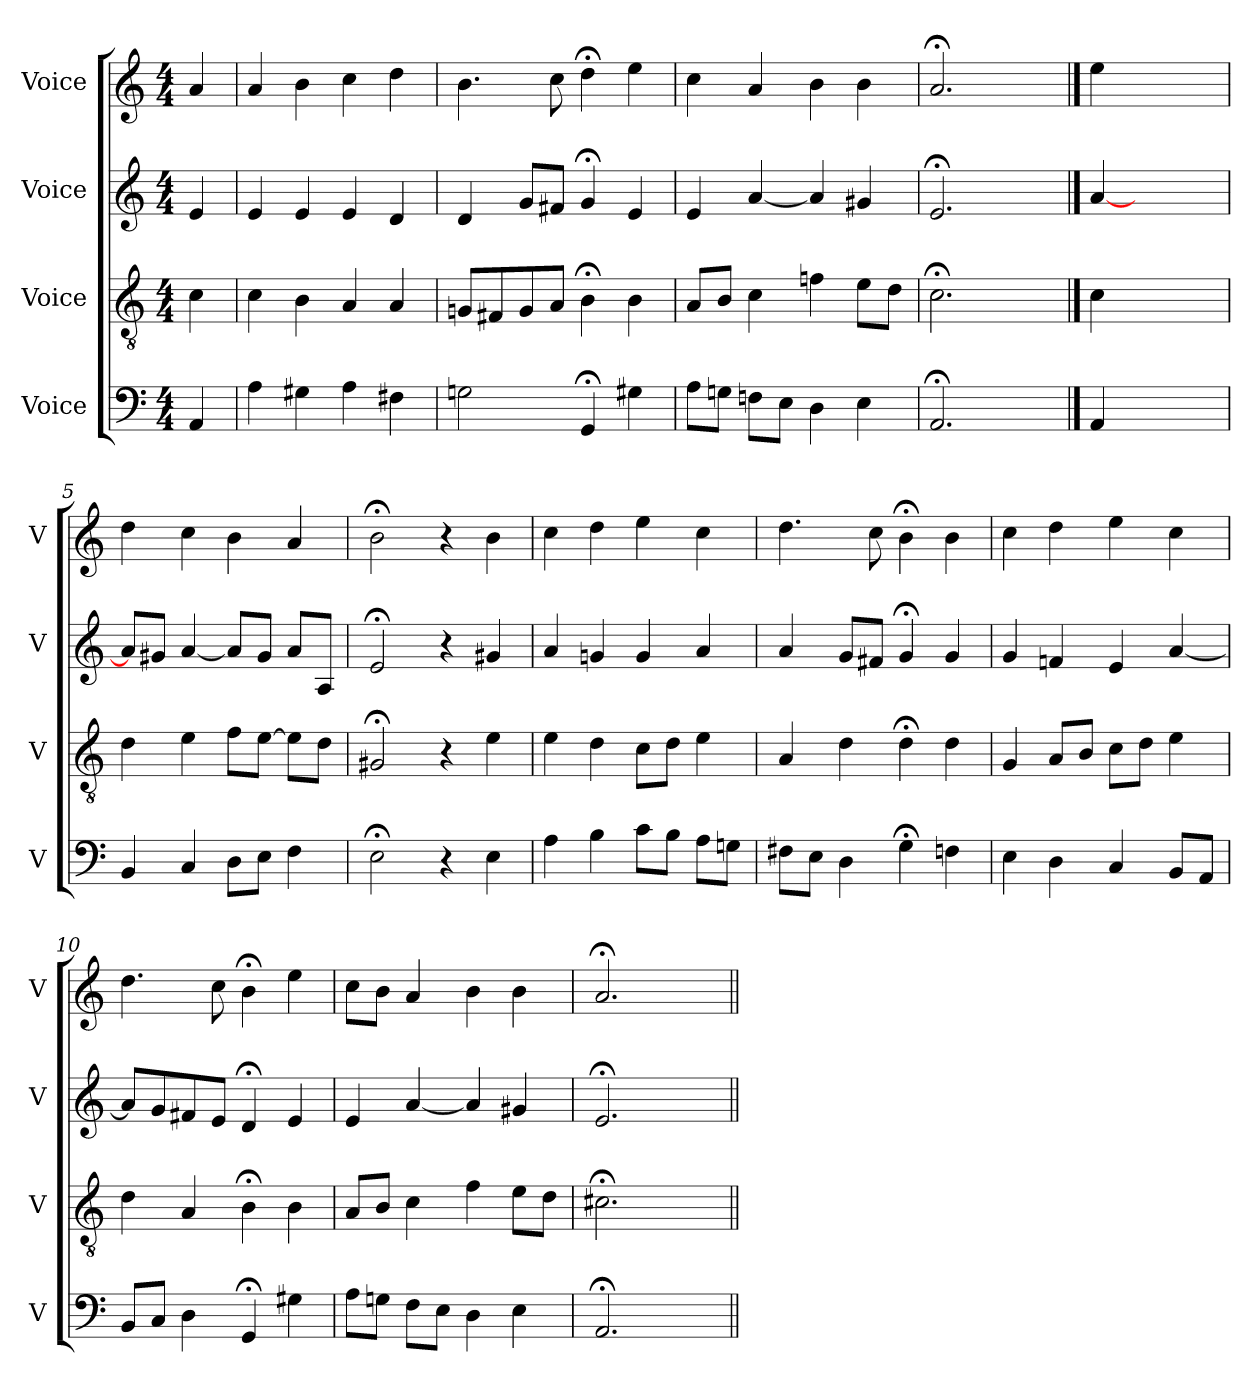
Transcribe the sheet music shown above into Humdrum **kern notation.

**kern	**kern	**kern	**kern
*part4	*part3	*part2	*part1
*staff4	*staff3	*staff2	*staff1
*I"Voice	*I"Voice	*I"Voice	*I"Voice
*I'V	*I'V	*I'V	*I'V
*clefF4	*clefGv2	*clefG2	*clefG2
*k[]	*k[]	*k[]	*k[]
*M4/4	*M4/4	*M4/4	*M4/4
*MM100	*MM100	*MM100	*MM100
=	=	=	=
4AA/	4c\	4e/	4a/
=1	=1	=1	=1
4A\	4c\	4e/	4a/
4G#X\	4B\	4e/	4b\
4A\	4A/	4e/	4cc\
4F#X\	4A/	4d/	4dd\
=2	=2	=2	=2
2Gn\	8Gn/L	4d/	4.b\
.	8F#X/	.	.
.	8G/	8g/L	.
.	8A/J	8f#X/J	8cc\
4GG;/	4B;\	4g;/	4dd;\
4G#X\	4B\	4e/	4ee\
=3	=3	=3	=3
8A\L	8A/L	4e/	4cc\
8Gn\J	8B/J	.	.
8Fn\L	4c\	[4a/	4a/
8E\J	.	.	.
4D\	4fn\	4a/]	4b\
4E\	8e\L	4g#X/	4b\
.	8d\J	.	.
=4	=4	=4	=4
2.AA;/	2.c;\	2.e;/	2.a;/
4ryy	4ryy	4ryy	4ryy
==	==	==	==
4AA/	4c\	[4a/	4ee\
2.ryy	2.ryy	2.ryy	2.ryy
!!LO:LB:g=z
=5	=5	=5	=5
4BB/	4d\	8a/L]	4dd\
.	.	8g#X/J	.
4C/	4e\	[4a/	4cc\
8D\L	8f\L	8a/L]	4b\
8E\J	[8e\J	8g#/J	.
4F\	8e\L]	8a/L	4a/
.	8d\J	8A/J	.
=6	=6	=6	=6
2E;\	2G#X;/	2e;/	2b;\
4r	4r	4r	4r
4E\	4e\	4g#X/	4b\
=7	=7	=7	=7
4A\	4e\	4a/	4cc\
4B\	4d\	4gn/	4dd\
8c\L	8c\L	4g/	4ee\
8B\J	8d\J	.	.
8A\L	4e\	4a/	4cc\
8Gn\J	.	.	.
=8	=8	=8	=8
8F#X\L	4A/	4a/	4.dd\
8E\J	.	.	.
4D\	4d\	8g/L	.
.	.	8f#X/J	8cc\
4G;\	4d;\	4g;/	4b;\
4Fn\	4d\	4g/	4b\
=9	=9	=9	=9
4E\	4G/	4g/	4cc\
4D\	8A/L	4fn/	4dd\
.	8B/J	.	.
4C/	8c\L	4e/	4ee\
.	8d\J	.	.
8BB/L	4e\	[4a/	4cc\
8AA/J	.	.	.
!!LO:LB:g=z
=10	=10	=10	=10
8BB/L	4d\	8a/L]	4.dd\
8C/J	.	8g/	.
4D\	4A/	8f#X/	.
.	.	8e/J	8cc\
4GG;/	4B;\	4d;/	4b;\
4G#X\	4B\	4e/	4ee\
=11	=11	=11	=11
8A\L	8A/L	4e/	8cc\L
8Gn\J	8B/J	.	8b\J
8F\L	4c\	[4a/	4a/
8E\J	.	.	.
4D\	4f\	4a/]	4b\
4E\	8e\L	4g#X/	4b\
.	8d\J	.	.
=12	=12	=12	=12
2.AA;/	2.c#X;\	2.e;/	2.a;/
4ryy	4ryy	4ryy	4ryy
=||	=||	=||	=||
*-	*-	*-	*-
